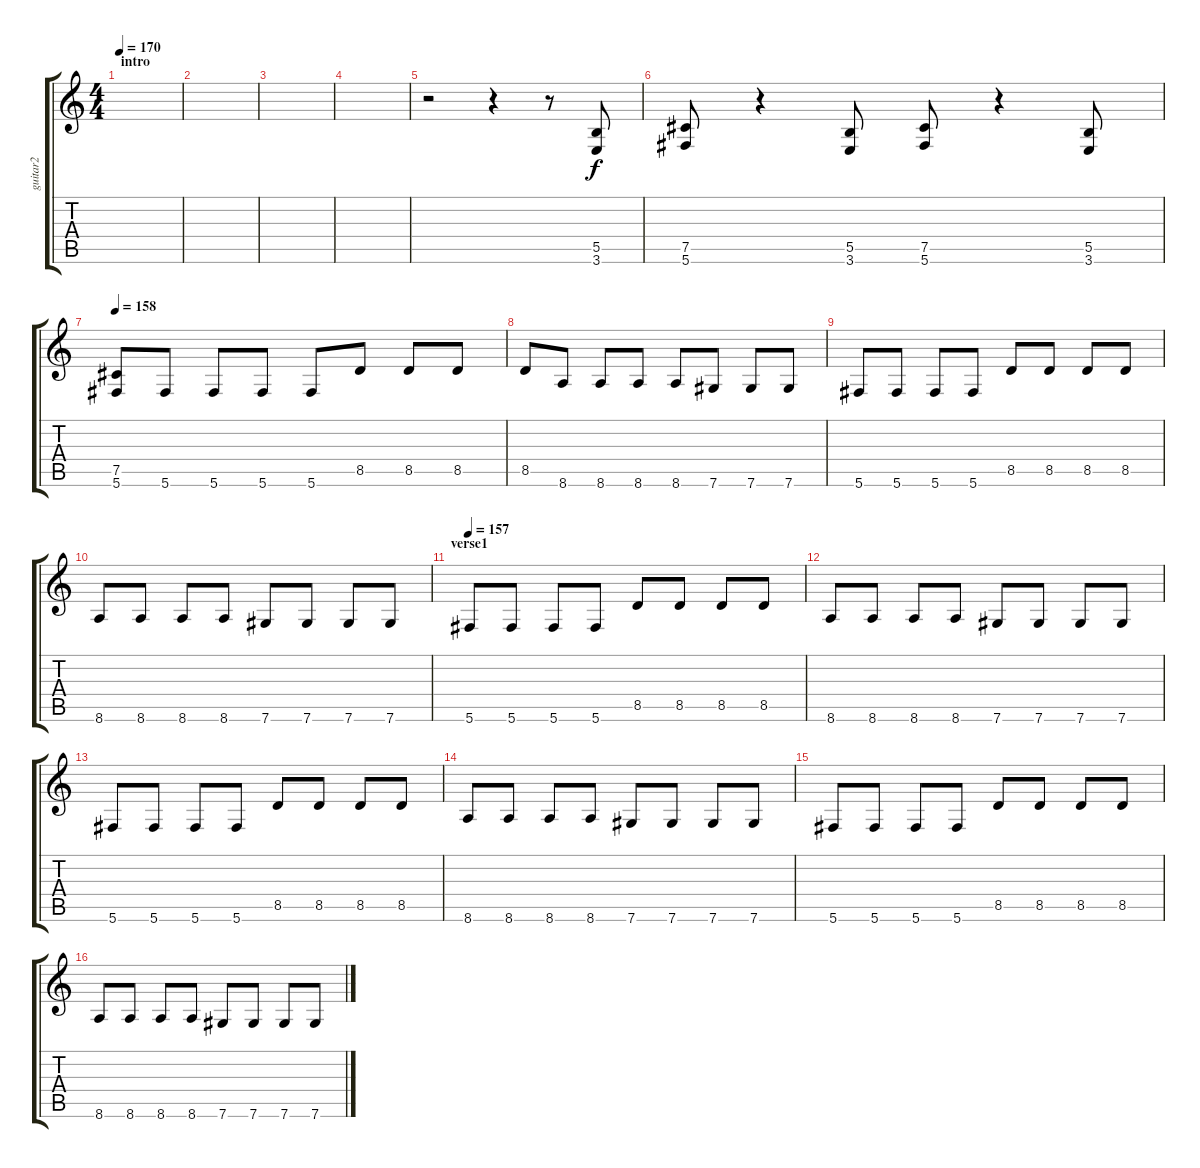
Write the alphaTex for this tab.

\track ("guitar2" "guitar2") {instrument distortionguitar}
\staff {score tabs}
\tuning (C4 Ab3 E3 B2 Gb2 Db2) {hide}
\ts (4 4)
\section ("" "intro")
\tempo 170
\clef g2
\ks c
|
|
|
|
r.2 r.4 r.8 (5.5 3.6).8 |
(7.5 5.6).8 r.4 (5.5 3.6).8 (7.5 5.6).8 r.4 (5.5 3.6).8 |
\tempo 158
(7.5 5.6).8 5.6.8 5.6.8 5.6.8 5.6.8 8.5.8 8.5.8 8.5.8 |
8.5.8 8.6.8 8.6.8 8.6.8 8.6.8 7.6.8 7.6.8 7.6.8 |
5.6.8 5.6.8 5.6.8 5.6.8 8.5.8 8.5.8 8.5.8 8.5.8 |
8.6.8 8.6.8 8.6.8 8.6.8 7.6.8 7.6.8 7.6.8 7.6.8 |
\section ("" "verse1")
\tempo 157
5.6.8 5.6.8 5.6.8 5.6.8 8.5.8 8.5.8 8.5.8 8.5.8 |
8.6.8 8.6.8 8.6.8 8.6.8 7.6.8 7.6.8 7.6.8 7.6.8 |
5.6.8 5.6.8 5.6.8 5.6.8 8.5.8 8.5.8 8.5.8 8.5.8 |
8.6.8 8.6.8 8.6.8 8.6.8 7.6.8 7.6.8 7.6.8 7.6.8 |
5.6.8 5.6.8 5.6.8 5.6.8 8.5.8 8.5.8 8.5.8 8.5.8 |
8.6.8 8.6.8 8.6.8 8.6.8 7.6.8 7.6.8 7.6.8 7.6.8
